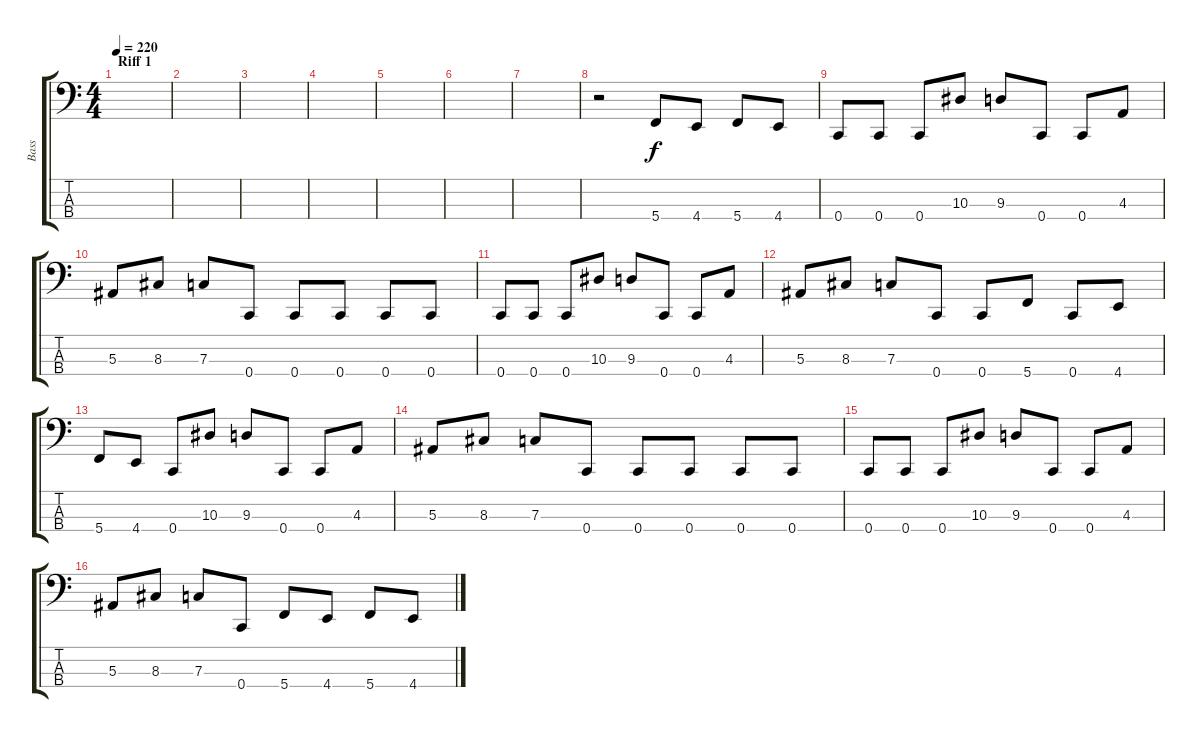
\track ("Bass" "Bass") {instrument electricbassfinger}
\staff {score tabs}
\tuning (Eb2 Bb1 F1 C1) {hide}
\ts (4 4)
\section ("" "Riff 1")
\tempo 220
\clef f4
\ks c
|
|
|
|
|
|
|
r.2 5.4.8 4.4.8 5.4.8 4.4.8 |
0.4.8 0.4.8 0.4.8 10.3.8 9.3.8 0.4.8 0.4.8 4.3.8 |
5.3.8 8.3.8 7.3.8 0.4.8 0.4.8 0.4.8 0.4.8 0.4.8 |
0.4.8 0.4.8 0.4.8 10.3.8 9.3.8 0.4.8 0.4.8 4.3.8 |
5.3.8 8.3.8 7.3.8 0.4.8 0.4.8 5.4.8 0.4.8 4.4.8 |
5.4.8 4.4.8 0.4.8 10.3.8 9.3.8 0.4.8 0.4.8 4.3.8 |
5.3.8 8.3.8 7.3.8 0.4.8 0.4.8 0.4.8 0.4.8 0.4.8 |
0.4.8 0.4.8 0.4.8 10.3.8 9.3.8 0.4.8 0.4.8 4.3.8 |
5.3.8 8.3.8 7.3.8 0.4.8 5.4.8 4.4.8 5.4.8 4.4.8
